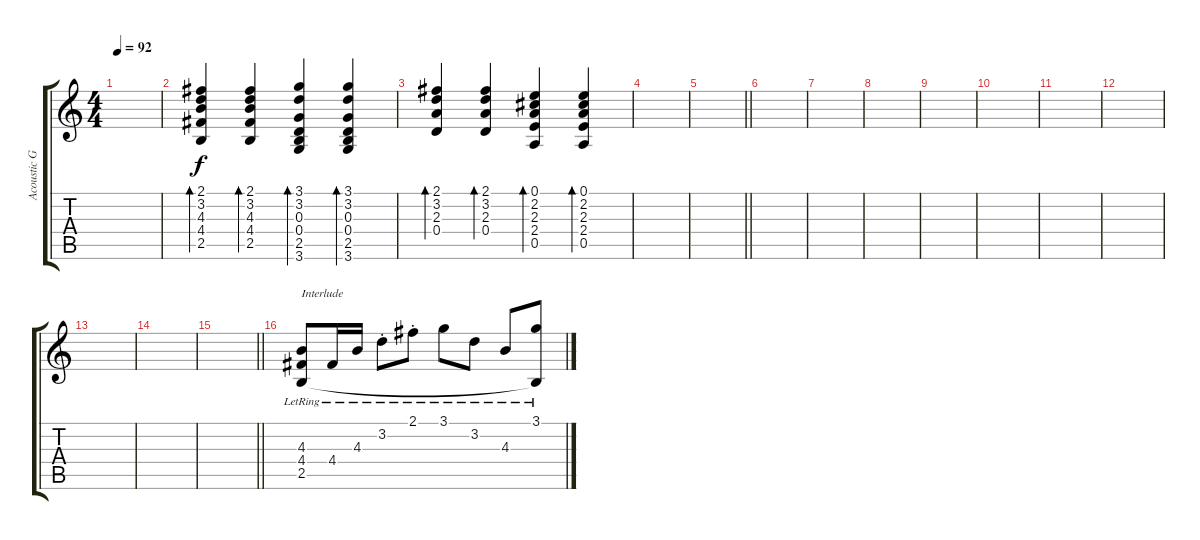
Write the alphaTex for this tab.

\track ("Acoustic Guitar 1" "Acoustic G") {instrument acousticguitarsteel}
\staff {score tabs}
\tuning (E4 B3 G3 D3 A2 E2) {hide}
\ts (4 4)
\tempo 92
\clef g2
\ks c
|
(2.1 3.2 4.3 4.4 2.5).4{bd 60} (2.1 3.2 4.3 4.4 2.5).4{bd 60} (3.1 3.2 0.3 0.4 2.5 3.6).4{bd 60} (3.1 3.2 0.3 0.4 2.5 3.6).4{bd 60} |
(2.1 3.2 2.3 0.4).4{bd 60} (2.1 3.2 2.3 0.4).4{bd 60} (0.1 2.2 2.3 2.4 0.5).4{bd 60} (0.1 2.2 2.3 2.4 0.5).4{bd 60} |
|
\barLineRight lightlight
|
|
|
|
|
|
|
|
|
|
\barLineRight lightlight
|
(4.3{lr} 4.4{lr} 2.5{lr}).8{txt "Interlude"} 4.4{lr}.16 4.3{lr}.16 3.2{st lr}.8 2.1{st lr}.8 3.1{lr}.8 3.2{lr}.8 4.3{lr}.8 (3.1{lr} 2.5{t}).8
